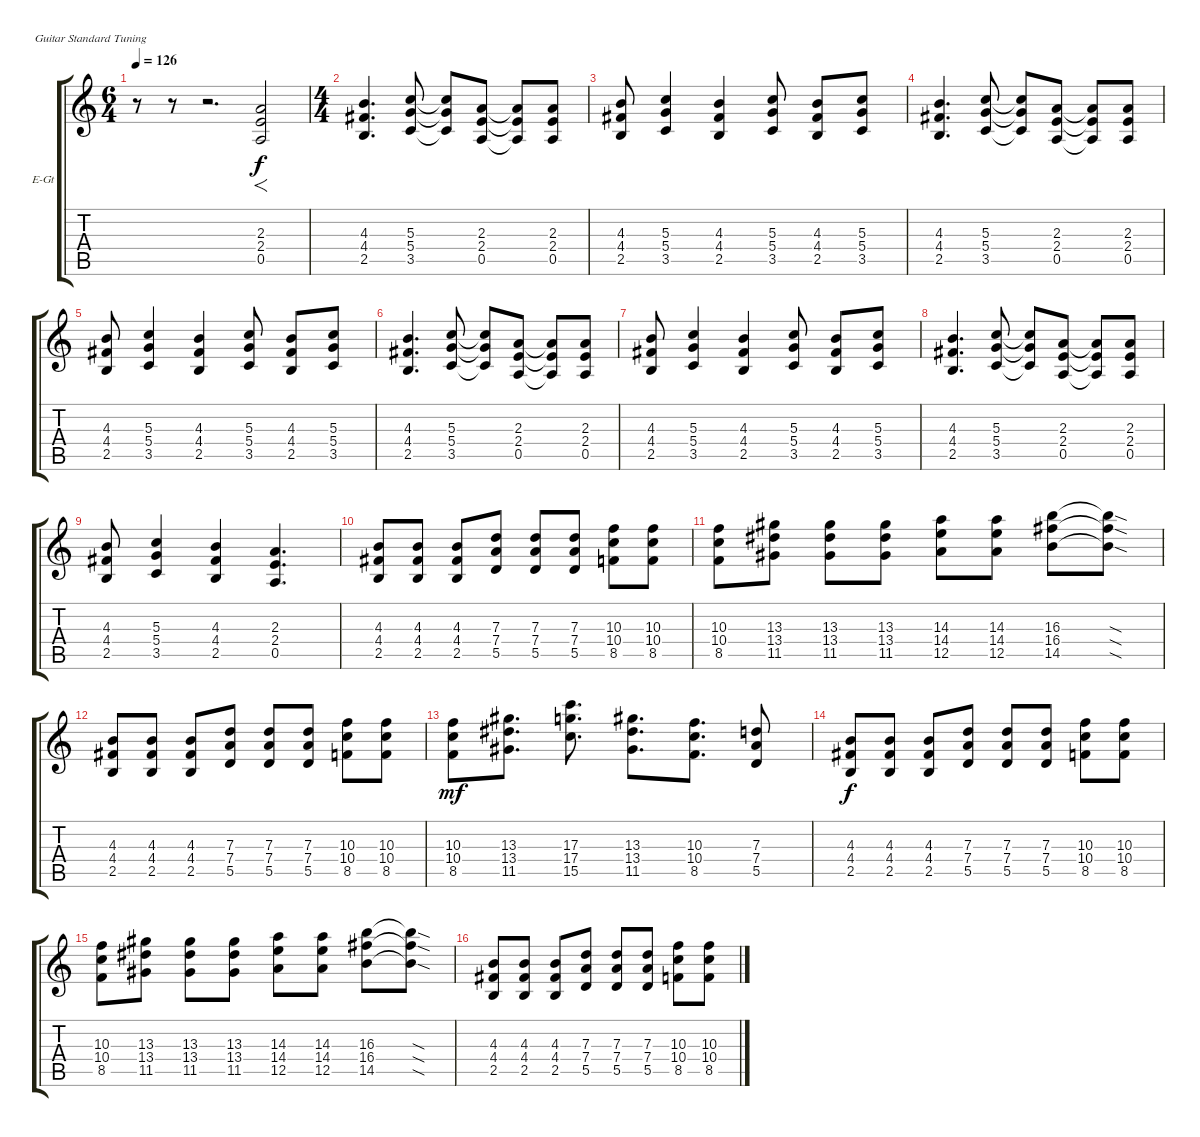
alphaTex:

\bracketExtendMode groupsimilarinstruments
\firstSystemTrackNameOrientation horizontal
\otherSystemsTrackNameOrientation horizontal
\track ("Raita 5" "E-Gt") {instrument overdrivenguitar}
\staff {score tabs}
\tuning (E4 B3 G3 D3 A2 E2)
\ts (6 4)
\beaming (8 6 6)
\tempo 126
\clef g2
\ks c
r.8{dy f} r.8 r.2{d} (2.3 2.4 0.5).2{f} |
\ts (4 4)
\beaming (8 2 2 2 2)
(4.3 4.4 2.5).4{d} (5.3 5.4 3.5).8 (5.3{t} 5.4{t} 3.5{t}).8 (2.3 2.4 0.5).8 (2.3{t} 2.4{t} 0.5{t}).8 (2.3 2.4 0.5).8 |
(4.3 4.4 2.5).8 (5.3 5.4 3.5).4 (4.3 4.4 2.5).4 (5.3 5.4 3.5).8 (4.3 4.4 2.5).8 (5.3 5.4 3.5).8 |
(4.3 4.4 2.5).4{d} (5.3 5.4 3.5).8 (5.3{t} 5.4{t} 3.5{t}).8 (2.3 2.4 0.5).8 (2.3{t} 2.4{t} 0.5{t}).8 (2.3 2.4 0.5).8 |
(4.3 4.4 2.5).8 (5.3 5.4 3.5).4 (4.3 4.4 2.5).4 (5.3 5.4 3.5).8 (4.3 4.4 2.5).8 (5.3 5.4 3.5).8 |
(4.3 4.4 2.5).4{d} (5.3 5.4 3.5).8 (5.3{t} 5.4{t} 3.5{t}).8 (2.3 2.4 0.5).8 (2.3{t} 2.4{t} 0.5{t}).8 (2.3 2.4 0.5).8 |
(4.3 4.4 2.5).8 (5.3 5.4 3.5).4 (4.3 4.4 2.5).4 (5.3 5.4 3.5).8 (4.3 4.4 2.5).8 (5.3 5.4 3.5).8 |
(4.3 4.4 2.5).4{d} (5.3 5.4 3.5).8 (5.3{t} 5.4{t} 3.5{t}).8 (2.3 2.4 0.5).8 (2.3{t} 2.4{t} 0.5{t}).8 (2.3 2.4 0.5).8 |
(4.3 4.4 2.5).8 (5.3 5.4 3.5).4 (4.3 4.4 2.5).4 (2.3 2.4 0.5).4{d} |
(4.3 4.4 2.5).8 (4.3 4.4 2.5).8 (4.3 4.4 2.5).8 (7.3 7.4 5.5).8 (7.3 7.4 5.5).8 (7.3 7.4 5.5).8 (10.3 10.4 8.5).8 (10.3 10.4 8.5).8 |
(10.3 10.4 8.5).8 (13.3 13.4 11.5).8 (13.3 13.4 11.5).8 (13.3 13.4 11.5).8 (14.3 14.4 12.5).8 (14.3 14.4 12.5).8 (16.3 16.4 14.5).8 (16.3{sod t} 16.4{sod t} 14.5{sod t}).8 |
(4.3 4.4 2.5).8 (4.3 4.4 2.5).8 (4.3 4.4 2.5).8 (7.3 7.4 5.5).8 (7.3 7.4 5.5).8 (7.3 7.4 5.5).8 (10.3 10.4 8.5).8 (10.3 10.4 8.5).8 |
(8.5 10.4 10.3).8{dy mf} (11.5 13.4 13.3).8{d} (15.5 17.4 17.3).8{d} (11.5 13.4 13.3).8{d} (8.5 10.4 10.3).8{d} (5.5 7.4 7.3).8 |
(4.3 4.4 2.5).8{dy f} (4.3 4.4 2.5).8 (4.3 4.4 2.5).8 (7.3 7.4 5.5).8 (7.3 7.4 5.5).8 (7.3 7.4 5.5).8 (10.3 10.4 8.5).8 (10.3 10.4 8.5).8 |
(10.3 10.4 8.5).8 (13.3 13.4 11.5).8 (13.3 13.4 11.5).8 (13.3 13.4 11.5).8 (14.3 14.4 12.5).8 (14.3 14.4 12.5).8 (16.3 16.4 14.5).8 (16.3{sod t} 16.4{sod t} 14.5{sod t}).8 |
(4.3 4.4 2.5).8 (4.3 4.4 2.5).8 (4.3 4.4 2.5).8 (7.3 7.4 5.5).8 (7.3 7.4 5.5).8 (7.3 7.4 5.5).8 (10.3 10.4 8.5).8 (10.3 10.4 8.5).8
